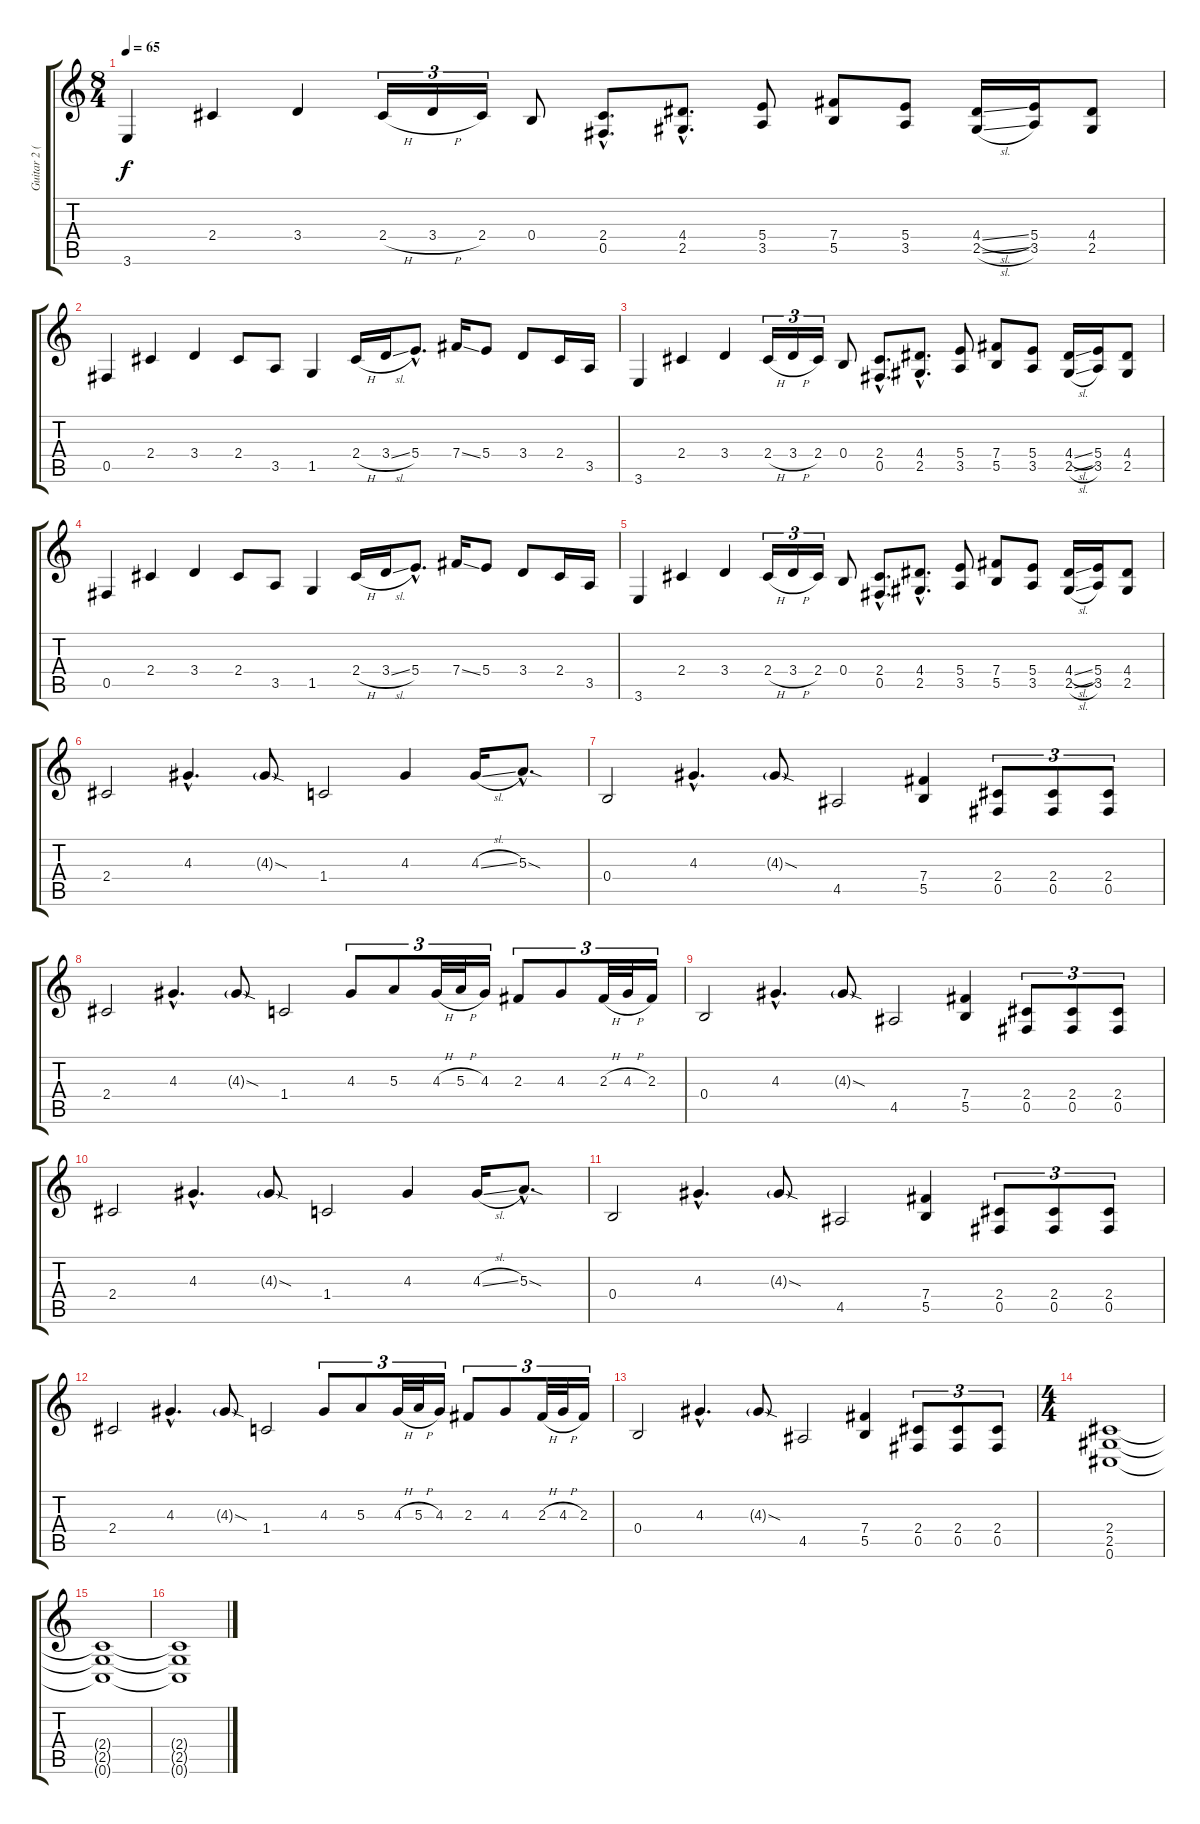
\track ("Guitar 2 (Distortion)" "Guitar 2 (") {instrument distortionguitar}
\staff {score tabs}
\tuning (Db4 Ab3 E3 B2 Gb2 Db2) {hide}
\ts (8 4)
\tempo 65
\clef g2
\ks c
3.6.4{dy f} 2.4.4 3.4.4 2.4{h}.16{tu (3 2)} 3.4{h}.16{tu (3 2)} 2.4.16{tu (3 2)} 0.4.8 (2.4{hac} 0.5{hac}).8{d} (4.4{hac} 2.5{hac}).8{d} (5.4 3.5).8 (7.4 5.5).8 (5.4 3.5).8 (4.4{sl} 2.5{sl}).16 (5.4 3.5).16 (4.4 2.5).8 |
0.5.4 2.4.4 3.4.4 2.4.8 3.5.8 1.5.4 2.4{h}.16 3.4{sl}.16 5.4{hac}.8{d} 7.4{ss}.16 5.4.8 3.4.8 2.4.16 3.5.16 |
3.6.4 2.4.4 3.4.4 2.4{h}.16{tu (3 2)} 3.4{h}.16{tu (3 2)} 2.4.16{tu (3 2)} 0.4.8 (2.4{hac} 0.5{hac}).8{d} (4.4{hac} 2.5{hac}).8{d} (5.4 3.5).8 (7.4 5.5).8 (5.4 3.5).8 (4.4{sl} 2.5{sl}).16 (5.4 3.5).16 (4.4 2.5).8 |
0.5.4 2.4.4 3.4.4 2.4.8 3.5.8 1.5.4 2.4{h}.16 3.4{sl}.16 5.4{hac}.8{d} 7.4{ss}.16 5.4.8 3.4.8 2.4.16 3.5.16 |
3.6.4 2.4.4 3.4.4 2.4{h}.16{tu (3 2)} 3.4{h}.16{tu (3 2)} 2.4.16{tu (3 2)} 0.4.8 (2.4{hac} 0.5{hac}).8{d} (4.4{hac} 2.5{hac}).8{d} (5.4 3.5).8 (7.4 5.5).8 (5.4 3.5).8 (4.4{sl} 2.5{sl}).16 (5.4 3.5).16 (4.4 2.5).8 |
2.4.2 4.3{hac}.4{d} 4.3{sod g}.8 1.4.2 4.3.4 4.3{sl}.16 5.3{sod hac}.8{d} |
0.4.2 4.3{hac}.4{d} 4.3{sod g}.8 4.5.2 (7.4 5.5).4 (2.4 0.5).8{tu (3 2)} (2.4 0.5).8{tu (3 2)} (2.4 0.5).8{tu (3 2)} |
2.4.2 4.3{hac}.4{d} 4.3{sod g}.8 1.4.2 4.3.8{tu (3 2)} 5.3.8{tu (3 2)} 4.3{h}.32{tu (3 2)} 5.3{h}.32{tu (3 2)} 4.3.16{tu (3 2)} 2.3.8{tu (3 2)} 4.3.8{tu (3 2)} 2.3{h}.32{tu (3 2)} 4.3{h}.32{tu (3 2)} 2.3.16{tu (3 2)} |
0.4.2 4.3{hac}.4{d} 4.3{sod g}.8 4.5.2 (7.4 5.5).4 (2.4 0.5).8{tu (3 2)} (2.4 0.5).8{tu (3 2)} (2.4 0.5).8{tu (3 2)} |
2.4.2 4.3{hac}.4{d} 4.3{sod g}.8 1.4.2 4.3.4 4.3{sl}.16 5.3{sod hac}.8{d} |
0.4.2 4.3{hac}.4{d} 4.3{sod g}.8 4.5.2 (7.4 5.5).4 (2.4 0.5).8{tu (3 2)} (2.4 0.5).8{tu (3 2)} (2.4 0.5).8{tu (3 2)} |
2.4.2 4.3{hac}.4{d} 4.3{sod g}.8 1.4.2 4.3.8{tu (3 2)} 5.3.8{tu (3 2)} 4.3{h}.32{tu (3 2)} 5.3{h}.32{tu (3 2)} 4.3.16{tu (3 2)} 2.3.8{tu (3 2)} 4.3.8{tu (3 2)} 2.3{h}.32{tu (3 2)} 4.3{h}.32{tu (3 2)} 2.3.16{tu (3 2)} |
0.4.2 4.3{hac}.4{d} 4.3{sod g}.8 4.5.2 (7.4 5.5).4 (2.4 0.5).8{tu (3 2)} (2.4 0.5).8{tu (3 2)} (2.4 0.5).8{tu (3 2)} |
\ts (4 4)
(2.4 2.5 0.6).1 |
(2.4{t} 2.5{t} 0.6{t}).1 |
(2.4{t} 2.5{t} 0.6{t}).1
